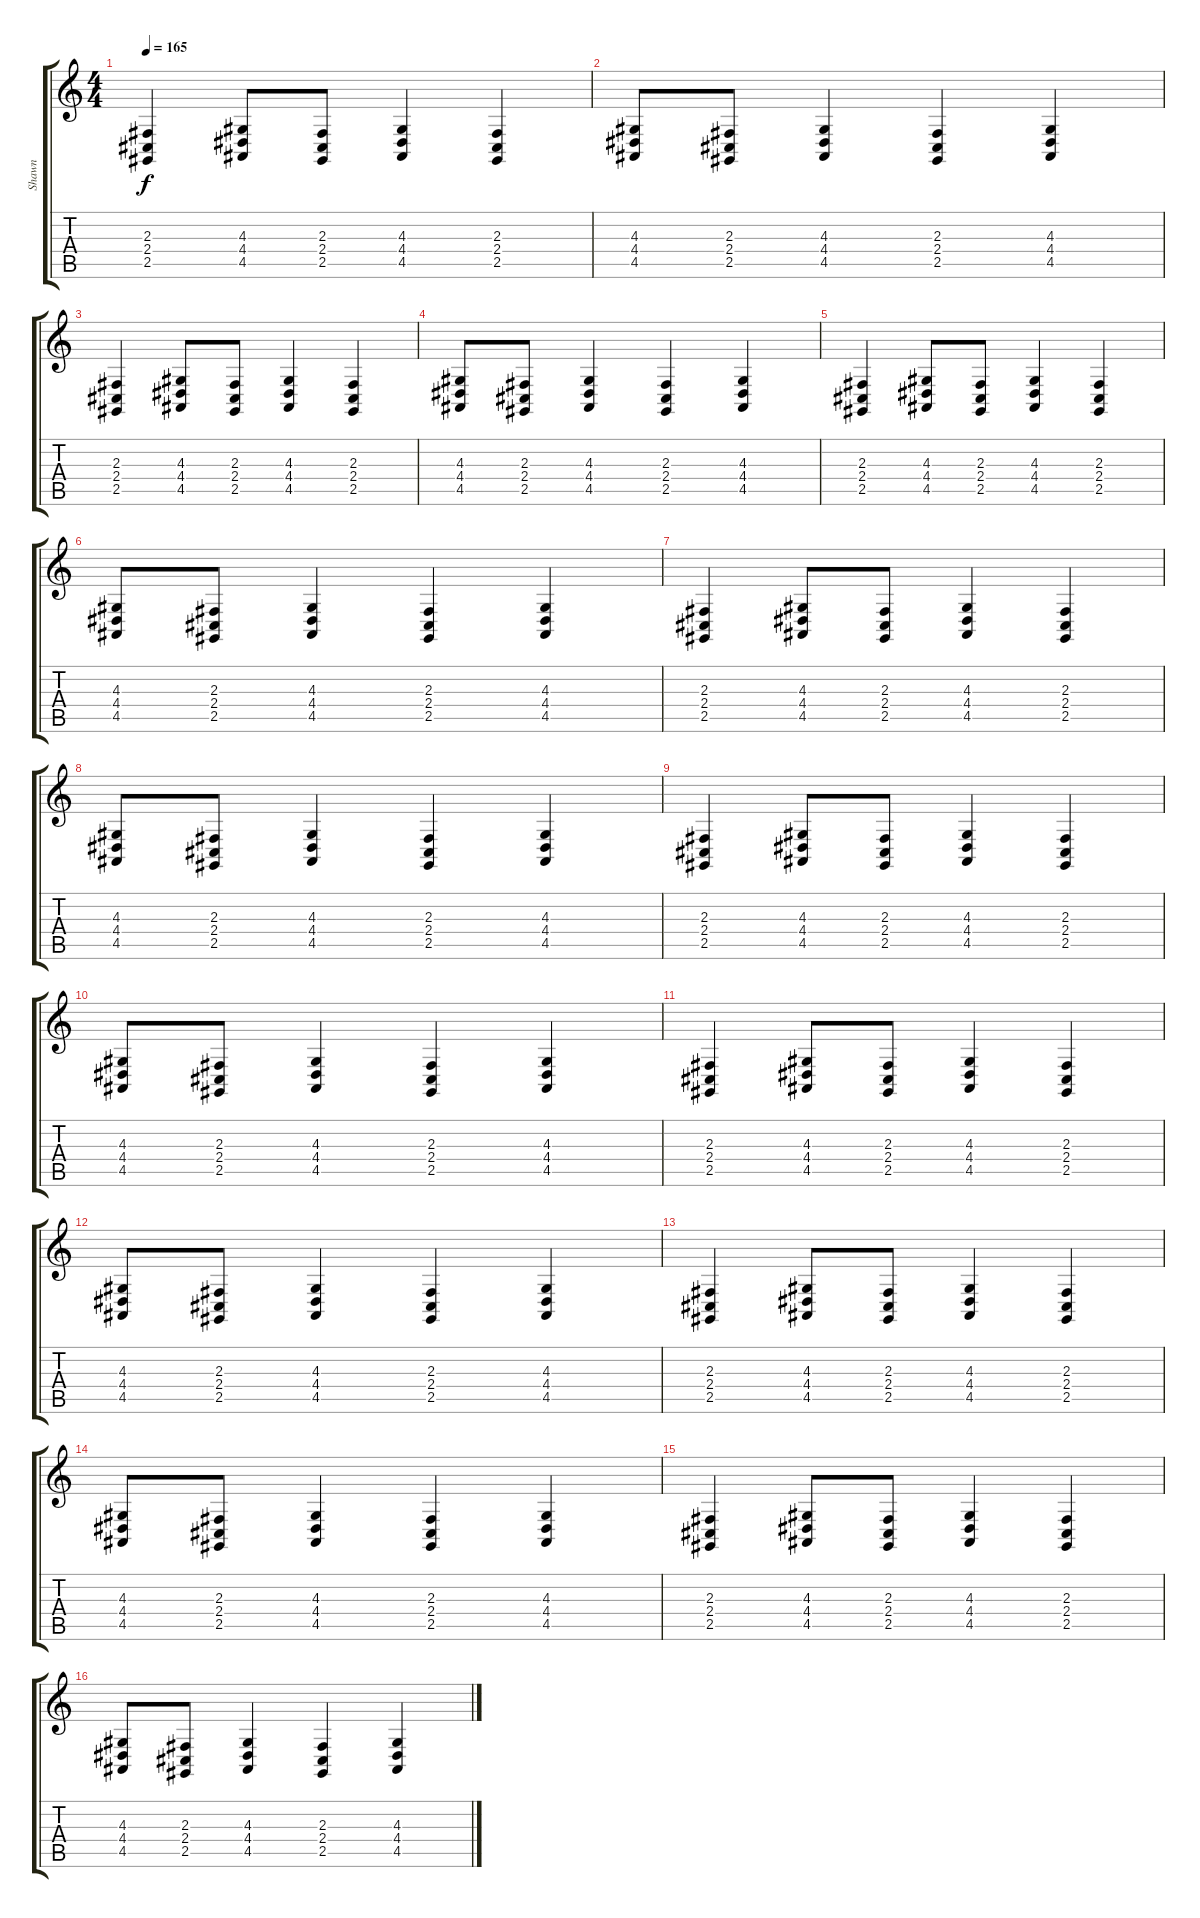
\track ("Shawn" "Shawn") {instrument melodictom}
\staff {score tabs}
\tuning (Db4 Ab3 E3 B2 Gb2 B1) {hide}
\ts (4 4)
\tempo 165
\clef g2
\ks c
(2.3 2.4 2.5).4{dy f} (4.3 4.4 4.5).8 (2.3 2.4 2.5).8 (4.3 4.4 4.5).4 (2.3 2.4 2.5).4 |
(4.3 4.4 4.5).8 (2.3 2.4 2.5).8 (4.3 4.4 4.5).4 (2.3 2.4 2.5).4 (4.3 4.4 4.5).4 |
(2.3 2.4 2.5).4 (4.3 4.4 4.5).8 (2.3 2.4 2.5).8 (4.3 4.4 4.5).4 (2.3 2.4 2.5).4 |
(4.3 4.4 4.5).8 (2.3 2.4 2.5).8 (4.3 4.4 4.5).4 (2.3 2.4 2.5).4 (4.3 4.4 4.5).4 |
(2.3 2.4 2.5).4 (4.3 4.4 4.5).8 (2.3 2.4 2.5).8 (4.3 4.4 4.5).4 (2.3 2.4 2.5).4 |
(4.3 4.4 4.5).8 (2.3 2.4 2.5).8 (4.3 4.4 4.5).4 (2.3 2.4 2.5).4 (4.3 4.4 4.5).4 |
(2.3 2.4 2.5).4 (4.3 4.4 4.5).8 (2.3 2.4 2.5).8 (4.3 4.4 4.5).4 (2.3 2.4 2.5).4 |
(4.3 4.4 4.5).8 (2.3 2.4 2.5).8 (4.3 4.4 4.5).4 (2.3 2.4 2.5).4 (4.3 4.4 4.5).4 |
(2.3 2.4 2.5).4 (4.3 4.4 4.5).8 (2.3 2.4 2.5).8 (4.3 4.4 4.5).4 (2.3 2.4 2.5).4 |
(4.3 4.4 4.5).8 (2.3 2.4 2.5).8 (4.3 4.4 4.5).4 (2.3 2.4 2.5).4 (4.3 4.4 4.5).4 |
(2.3 2.4 2.5).4 (4.3 4.4 4.5).8 (2.3 2.4 2.5).8 (4.3 4.4 4.5).4 (2.3 2.4 2.5).4 |
(4.3 4.4 4.5).8 (2.3 2.4 2.5).8 (4.3 4.4 4.5).4 (2.3 2.4 2.5).4 (4.3 4.4 4.5).4 |
(2.3 2.4 2.5).4 (4.3 4.4 4.5).8 (2.3 2.4 2.5).8 (4.3 4.4 4.5).4 (2.3 2.4 2.5).4 |
(4.3 4.4 4.5).8 (2.3 2.4 2.5).8 (4.3 4.4 4.5).4 (2.3 2.4 2.5).4 (4.3 4.4 4.5).4 |
(2.3 2.4 2.5).4 (4.3 4.4 4.5).8 (2.3 2.4 2.5).8 (4.3 4.4 4.5).4 (2.3 2.4 2.5).4 |
(4.3 4.4 4.5).8 (2.3 2.4 2.5).8 (4.3 4.4 4.5).4 (2.3 2.4 2.5).4 (4.3 4.4 4.5).4
